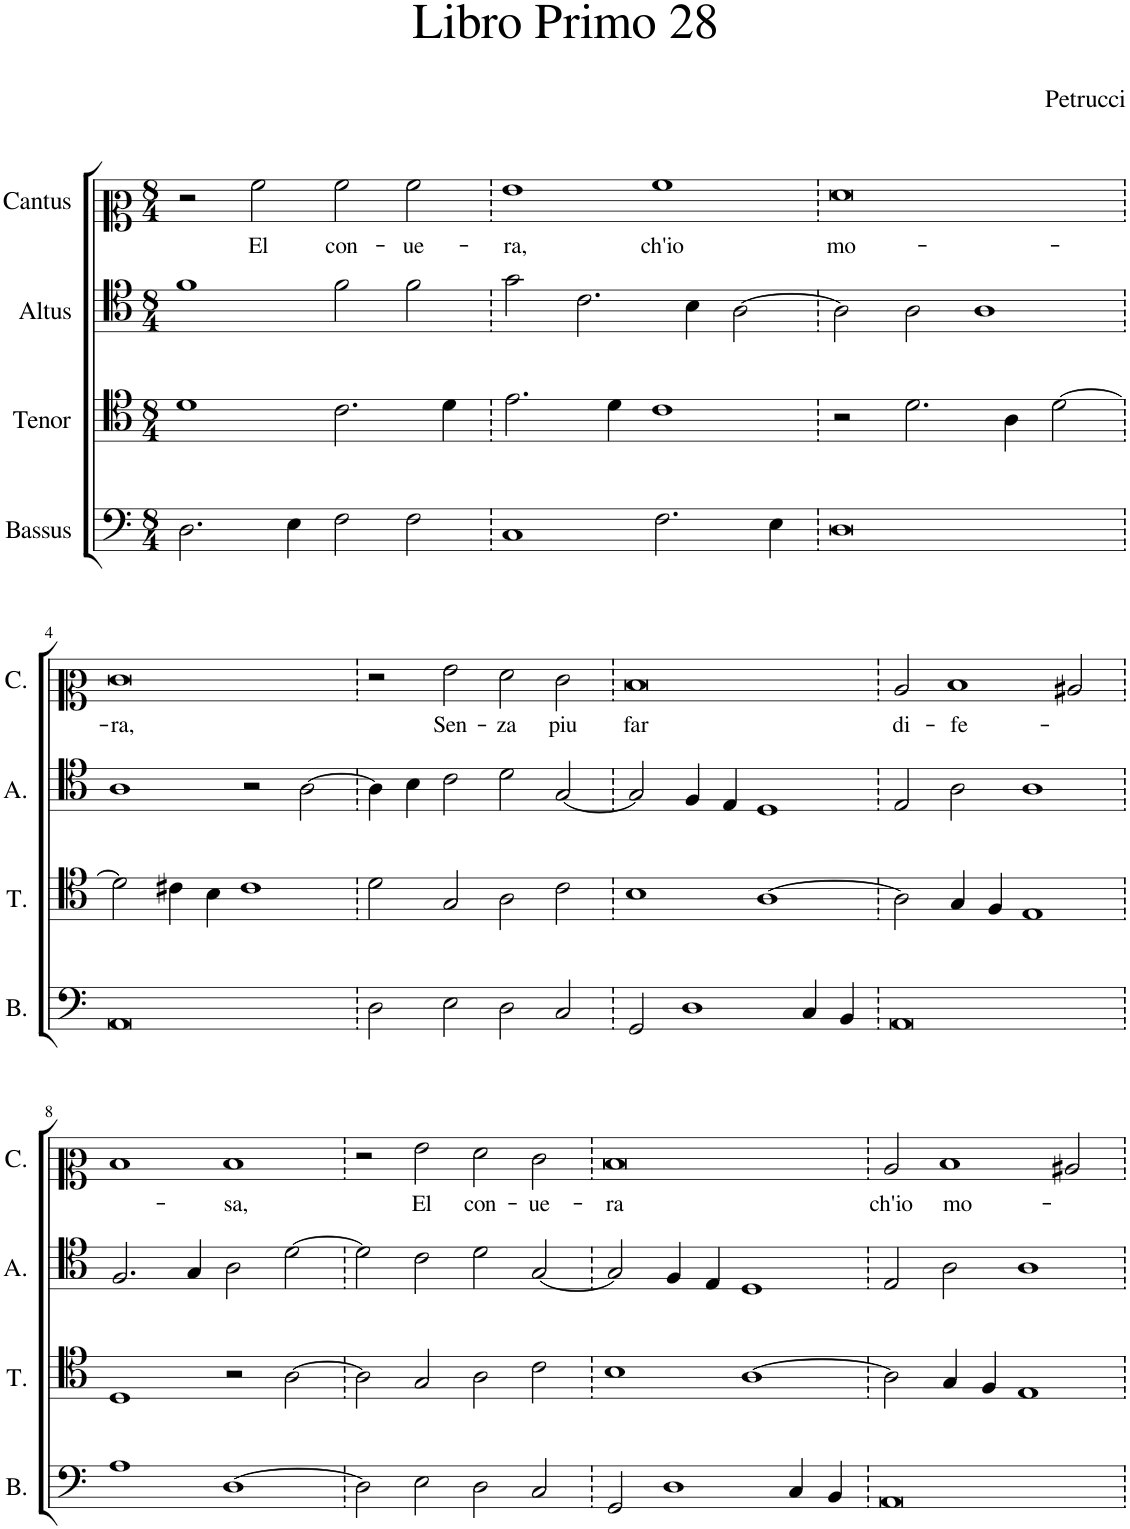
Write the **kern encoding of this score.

**kern	**kern	**kern	**kern	**text
*part4	*part3	*part2	*part1	*part1
*staff4	*staff3	*staff2	*staff1	*staff1
*I"Bassus	*I"Tenor	*I"Altus	*I"Cantus	*
*I'B.	*I'T.	*I'A.	*I'C.	*
*clefF4	*clefC4	*clefC4	*clefC2	*
*k[]	*k[]	*k[]	*k[]	*
*M8/4	*M8/4	*M8/4	*M8/4	*
=1	=1	=1	=1	=1
2.D\	1d	1f	2r	.
!	!	!	!	!LO:LY:b
.	.	.	2a\	El
4E\	.	.	.	.
!	!	!	!	!LO:LY:b
2F\	2.c\	2f\	2a\	con-
!	!	!	!	!LO:LY:b
2F\	.	2f\	2a\	-ue-
.	4d\	.	.	.
=2	=2	=2	=2	=2
!	!	!	!	!LO:LY:b
1C	2.e\	2g\	1g	-ra,
.	.	2.c\	.	.
.	4d\	.	.	.
!	!	!	!	!LO:LY:b
2.F\	1c	.	1a	ch'io
.	.	4B\	.	.
.	.	[2A\	.	.
4E\	.	.	.	.
=3	=3	=3	=3	=3
!	!	!	!	!LO:LY:b
0D	2r	2A\]	0f	mo-
.	2.d\	2A\	.	.
.	.	1A	.	.
.	4A\	.	.	.
.	[2d\	.	.	.
!!LO:LB:g=z
=4	=4	=4	=4	=4
!	!	!	!	!LO:LY:b
0AA	2d\]	1A	0e	-ra,
.	4c#X\	.	.	.
.	4B\	.	.	.
.	1c#	2r	.	.
.	.	[2A\	.	.
=5	=5	=5	=5	=5
2D\	2d\	4A\]	2r	.
.	.	4B\	.	.
!	!	!	!	!LO:LY:b
2E\	2G/	2c\	2g\	Sen-
!	!	!	!	!LO:LY:b
2D\	2A\	2d\	2f\	-za
!	!	!	!	!LO:LY:b
2C/	2c\	[2G/	2e\	piu
=6	=6	=6	=6	=6
!	!	!	!	!LO:LY:b
2GG/	1B	2G/]	0d	far
1D	.	4F/	.	.
.	.	4E/	.	.
.	[1A	1D	.	.
4C/	.	.	.	.
4BB/	.	.	.	.
=7	=7	=7	=7	=7
!	!	!	!	!LO:LY:b
0AA	2A\]	2E/	2c/	di-
!	!	!	!	!LO:LY:b
.	4G/	2A\	1d	-fe-
.	4F/	.	.	.
.	1E	1A	.	.
.	.	.	2c#X/	.
!!LO:LB:g=z
=8	=8	=8	=8	=8
1A	1D	2.F/	1d	.
.	.	4G/	.	.
!	!	!	!	!LO:LY:b
[1D	2r	2A\	1d	-sa,
.	[2A\	[2d\	.	.
=9	=9	=9	=9	=9
2D\]	2A\]	2d\]	2r	.
!	!	!	!	!LO:LY:b
2E\	2G/	2c\	2g\	El
!	!	!	!	!LO:LY:b
2D\	2A\	2d\	2f\	con-
!	!	!	!	!LO:LY:b
2C/	2c\	[2G/	2e\	-ue-
=10	=10	=10	=10	=10
!	!	!	!	!LO:LY:b
2GG/	1B	2G/]	0d	-ra
1D	.	4F/	.	.
.	.	4E/	.	.
.	[1A	1D	.	.
4C/	.	.	.	.
4BB/	.	.	.	.
=11	=11	=11	=11	=11
!	!	!	!	!LO:LY:b
0AA	2A\]	2E/	2c/	ch'io
!	!	!	!	!LO:LY:b
.	4G/	2A\	1d	mo-
.	4F/	.	.	.
.	1E	1A	.	.
.	.	.	2c#X/	.
=	=	=	=	=
*-	*-	*-	*-	*-
